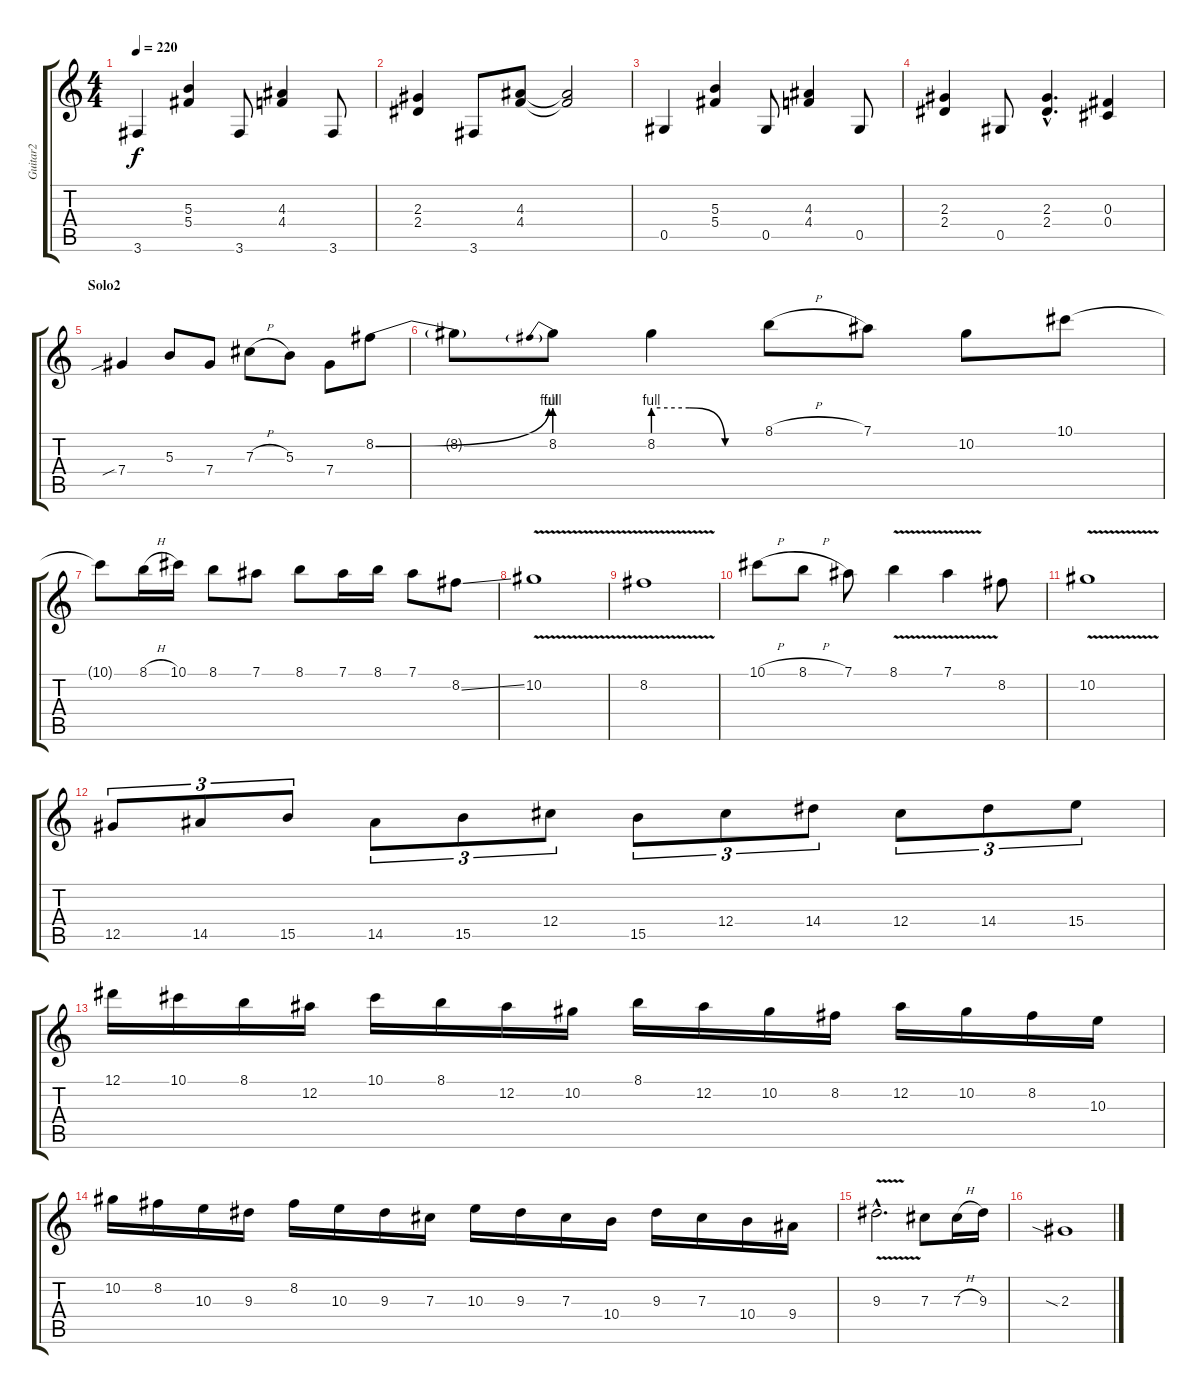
\track ("Guitar2" "Guitar2") {instrument distortionguitar}
\staff {score tabs}
\tuning (Eb4 Bb3 Gb3 Db3 Ab2 Eb2) {hide}
\ts (4 4)
\tempo 220
\clef g2
\ks c
3.6.4{dy f} (5.3 5.4).4 3.6.8 (4.3 4.4).4 3.6.8 |
(2.3 2.4).4 3.6.8 (4.3 4.4).8 (4.3{t} 4.4{t}).2 |
0.5.4 (5.3 5.4).4 0.5.8 (4.3 4.4).4 0.5.8 |
(2.3 2.4).4 0.5.8 (2.3{hac} 2.4{hac}).4{d} (0.3 0.4).4 |
\section ("" "Solo2")
7.4{sib}.4 5.3.8 7.4.8 7.3{h}.8 5.3.8 7.4.8 8.2{be (bend 0 0 60 4)}.8 |
8.2{t}.8 8.2{be (prebend 0 4 60 4)}.8 8.2{be (custom 0 4 20 4 40 0 60 0)}.4 8.1{h}.8 7.1.8 10.2.8 10.1.8 |
10.1{t}.8 8.1{h}.16 10.1.16 8.1.8 7.1.8 8.1.8 7.1.16 8.1.16 7.1.8 8.2{ss}.8 |
10.2{v}.1 |
8.2{v}.1 |
10.1{h}.8 8.1{h}.8 7.1.8 8.1{v}.4 7.1{v}.4 8.2.8 |
10.2{v}.1 |
12.5.8{tu (3 2)} 14.5.8{tu (3 2)} 15.5.8{tu (3 2)} 14.5.8{tu (3 2)} 15.5.8{tu (3 2)} 12.4.8{tu (3 2)} 15.5.8{tu (3 2)} 12.4.8{tu (3 2)} 14.4.8{tu (3 2)} 12.4.8{tu (3 2)} 14.4.8{tu (3 2)} 15.4.8{tu (3 2)} |
12.1.16 10.1.16 8.1.16 12.2.16 10.1.16 8.1.16 12.2.16 10.2.16 8.1.16 12.2.16 10.2.16 8.2.16 12.2.16 10.2.16 8.2.16 10.3.16 |
10.2.16 8.2.16 10.3.16 9.3.16 8.2.16 10.3.16 9.3.16 7.3.16 10.3.16 9.3.16 7.3.16 10.4.16 9.3.16 7.3.16 10.4.16 9.4.16 |
9.3{v hac}.2{d} 7.3.8 7.3{h}.16 9.3.16 |
2.3{sia}.1
